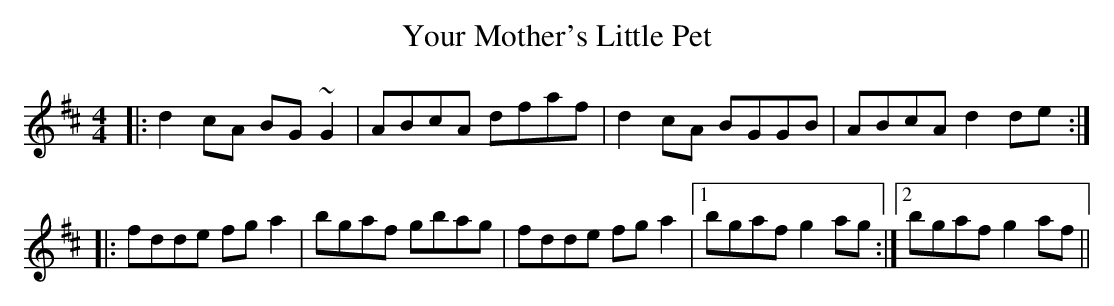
X:1
T: Your Mother's Little Pet
M: 4/4
L: 1/8
K: Dmaj
|:d2cA BG~G2|ABcA dfaf|d2cA BGGB|ABcA d2de:|
|:fdde fga2|bgaf gbag|fdde fga2|1 bgaf g2ag:|2 bgaf g2af||
